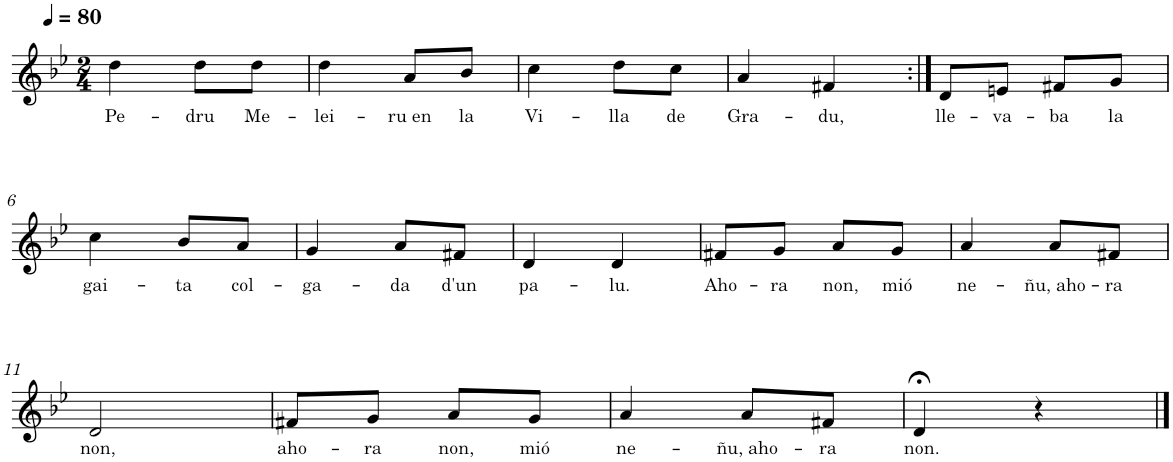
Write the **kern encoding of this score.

**kern	**text
*part1	*part1
*staff1	*staff1
*I"Nylon Guitar	*
*clefG2	*
*Trd7c12	*
*k[b-e-]	*
*M2/4	*
*MM80	*
=1	=1
!	!LO:LY:b
4dd\	Pe-
!	!LO:LY:b
8dd\L	-dru
!	!LO:LY:b
8dd\J	Me-
=2	=2
!	!LO:LY:b
4dd\	-lei-
!	!LO:LY:b
8a/L	-ru en
!	!LO:LY:b
8b-/J	la
=3	=3
!	!LO:LY:b
4cc\	Vi-
!	!LO:LY:b
8dd\L	-lla
!	!LO:LY:b
8cc\J	de
=4	=4
!	!LO:LY:b
4a/	Gra-
!	!LO:LY:b
4f#X/	-du,
=5:|!	=5:|!
!	!LO:LY:b
8d/L	lle-
!	!LO:LY:b
8en/J	-va-
!	!LO:LY:b
8f#X/L	-ba
!	!LO:LY:b
8g/J	la
!!LO:LB:g=z
=6	=6
!	!LO:LY:b
4cc\	gai-
!	!LO:LY:b
8b-/L	-ta
!	!LO:LY:b
8a/J	col-
=7	=7
!	!LO:LY:b
4g/	-ga-
!	!LO:LY:b
8a/L	-da
!	!LO:LY:b
8f#X/J	d'un
=8	=8
!	!LO:LY:b
4d/	pa-
!	!LO:LY:b
4d/	-lu.
=9	=9
!	!LO:LY:b
8f#X/L	Aho-
!	!LO:LY:b
8g/J	-ra
!	!LO:LY:b
8a/L	non,
!	!LO:LY:b
8g/J	mió
=10	=10
!	!LO:LY:b
4a/	ne-
!	!LO:LY:b
8a/L	-ñu, aho-
!	!LO:LY:b
8f#X/J	-ra
!!LO:LB:g=z
=11	=11
!	!LO:LY:b
2d/	non,
=12	=12
!	!LO:LY:b
8f#X/L	aho-
!	!LO:LY:b
8g/J	-ra
!	!LO:LY:b
8a/L	non,
!	!LO:LY:b
8g/J	mió
=13	=13
!	!LO:LY:b
4a/	ne-
!	!LO:LY:b
8a/L	-ñu, aho-
!	!LO:LY:b
8f#X/J	-ra
=14	=14
!	!LO:LY:b
4d;</	non.
4r	.
==	==
*-	*-
